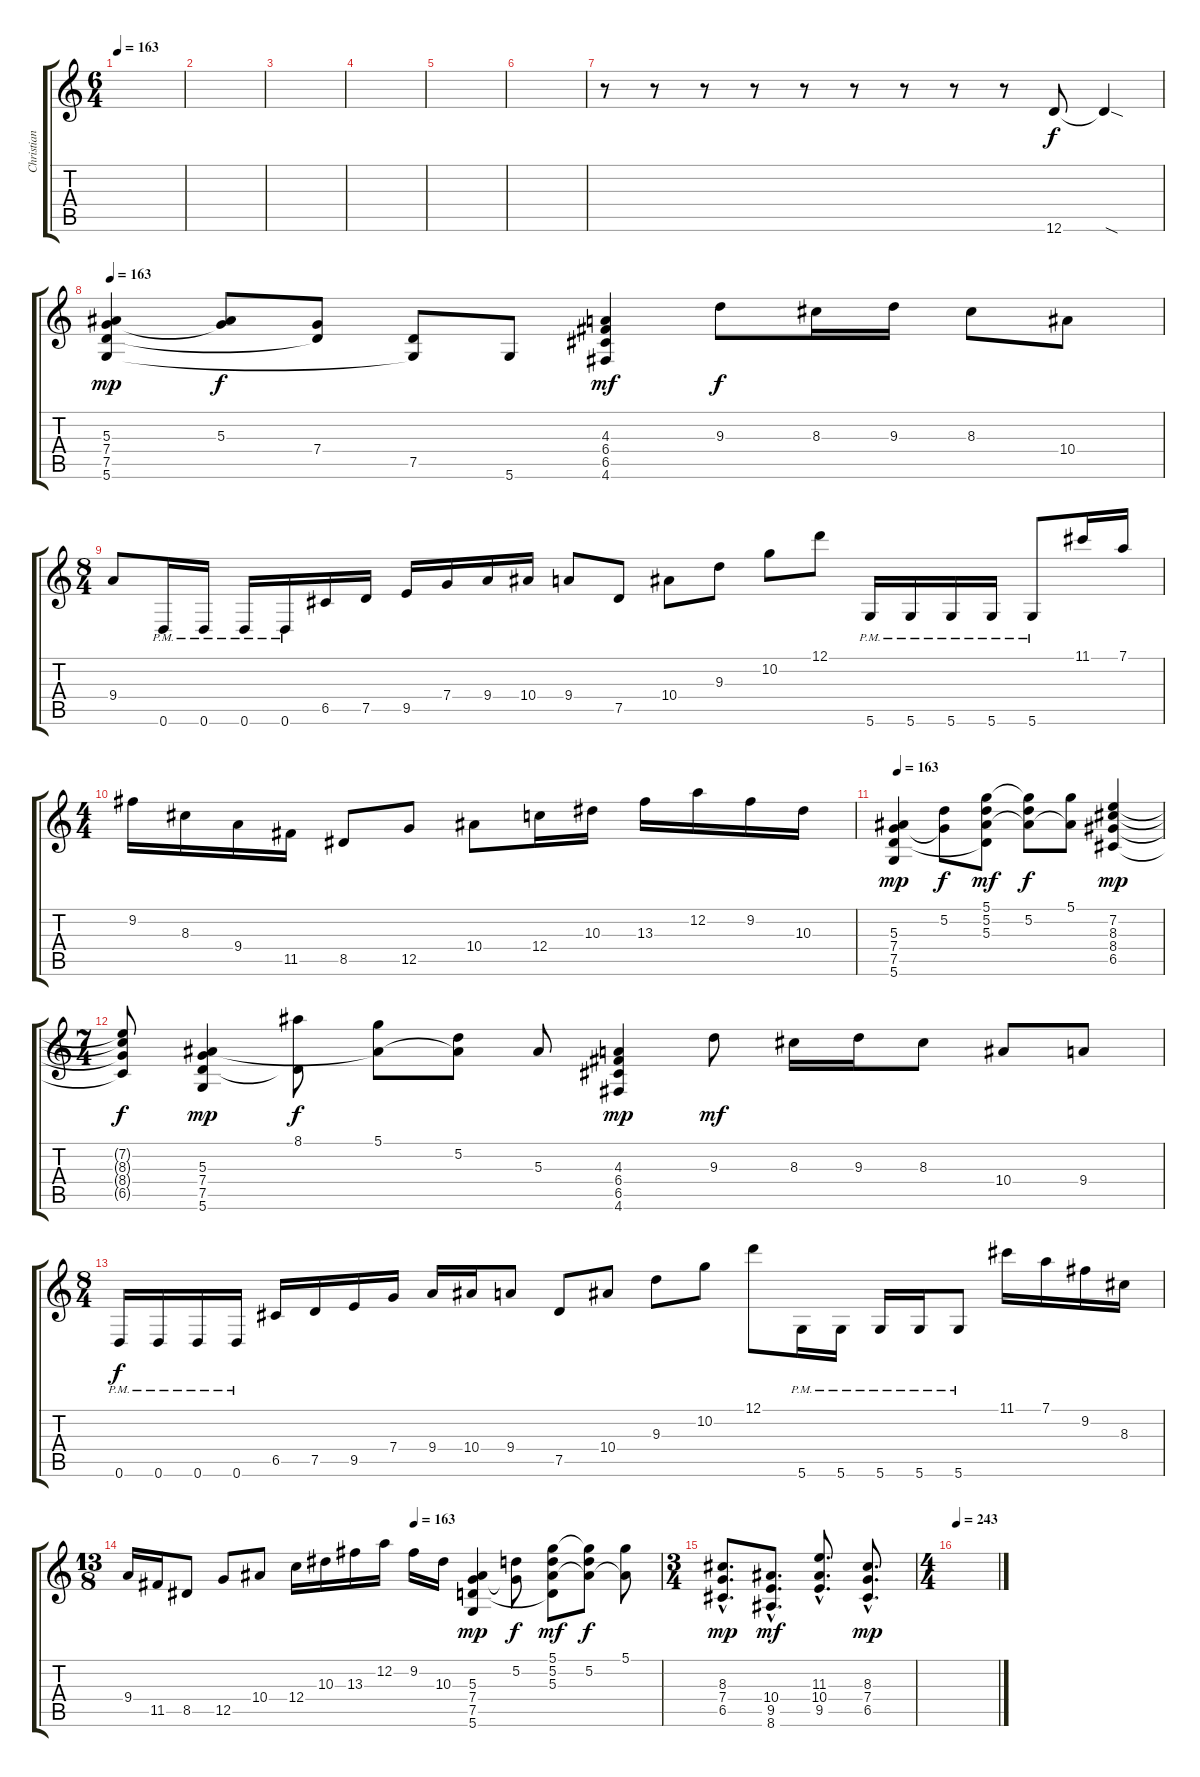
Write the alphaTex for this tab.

\track ("Christian Muenzner" "Christian ") {instrument overdrivenguitar}
\staff {score tabs}
\tuning (D4 A3 F3 C3 G2 D2) {hide}
\ts (6 4)
\tempo 163
\clef g2
\ks c
|
|
|
|
|
|
r.8 r.8 r.8 r.8 r.8 r.8 r.8 r.8 r.8 12.6.8 12.6{sod t}.4{dy f} |
\tempo 163
(5.3 7.4 7.5 5.6).4{dy mp} (5.3 7.4{t}).8{dy f} (7.4 7.5{t}).8 (7.5 5.6{t}).8 5.6.8 (4.3 6.4 6.5 4.6).4{dy mf} 9.3.8{dy f} 8.3.16 9.3.16 8.3.8 10.4.8 |
\ts (8 4)
9.4.8 0.6{pm}.16 0.6{pm}.16 0.6{pm}.16 0.6{pm}.16 6.5.16 7.5.16 9.5.16 7.4.16 9.4.16 10.4.16 9.4.8 7.5.8 10.4.8 9.3.8 10.2.8 12.1.8 5.6{pm}.16 5.6{pm}.16 5.6{pm}.16 5.6{pm}.16 5.6{pm}.8 11.1.16 7.1.16 |
\ts (4 4)
9.2.16 8.3.16 9.4.16 11.5.16 8.5.8 12.5.8 10.4.8 12.4.16 10.3.16 13.3.16 12.2.16 9.2.16 10.3.16 |
\tempo 163
(5.3 7.4 7.5 5.6).4{dy mp} (5.2 7.4{t}).8{dy f} (5.1 5.2 5.3 7.5{t}).8{dy mf} (5.1{t} 5.2 5.3{t}).8{dy f} (5.1 5.3{t}).8 (7.2 8.3 8.4 6.5).4{dy mp} |
\ts (7 4)
(7.2{t} 8.3{t} 8.4{t} 6.5{t}).8{dy f} (5.3 7.4 7.5 5.6).4{dy mp} (8.1 7.5{t}).8{dy f} (5.1 5.3{t}).8 (5.2 5.3{t}).8 5.3.8 (4.3 6.4 6.5 4.6).4{dy mp} 9.3.8{dy mf} 8.3.16 9.3.16 8.3.8 10.4.8 9.4.8 |
\ts (8 4)
0.6{pm}.16{dy f} 0.6{pm}.16 0.6{pm}.16 0.6{pm}.16 6.5.16 7.5.16 9.5.16 7.4.16 9.4.16 10.4.16 9.4.8 7.5.8 10.4.8 9.3.8 10.2.8 12.1.8 5.6{pm}.16 5.6{pm}.16 5.6{pm}.16 5.6{pm}.16 5.6{pm}.8 11.1.16 7.1.16 9.2.16 8.3.16 |
\ts (13 8)
\tempo (163 0.5384615384615384)
9.4.16 11.5.16 8.5.8 12.5.8 10.4.8 12.4.16 10.3.16 13.3.16 12.2.16 9.2.16 10.3.16 (5.3 7.4 7.5 5.6).4{dy mp} (5.2 7.4{t}).8{dy f} (5.1 5.2 5.3 7.5{t}).8{dy mf} (5.1{t} 5.2 5.3{t}).8{dy f} (5.1 5.3{t}).8 |
\ts (3 4)
(8.3{hac} 7.4{hac} 6.5{hac}).8{d dy mp} (10.4{hac} 9.5{hac} 8.6{hac}).8{d dy mf} (11.3{hac} 10.4{hac} 9.5{hac}).8{d} (8.3{hac} 7.4{hac} 6.5{hac}).8{d dy mp} |
\ts (4 4)
\tempo 243
